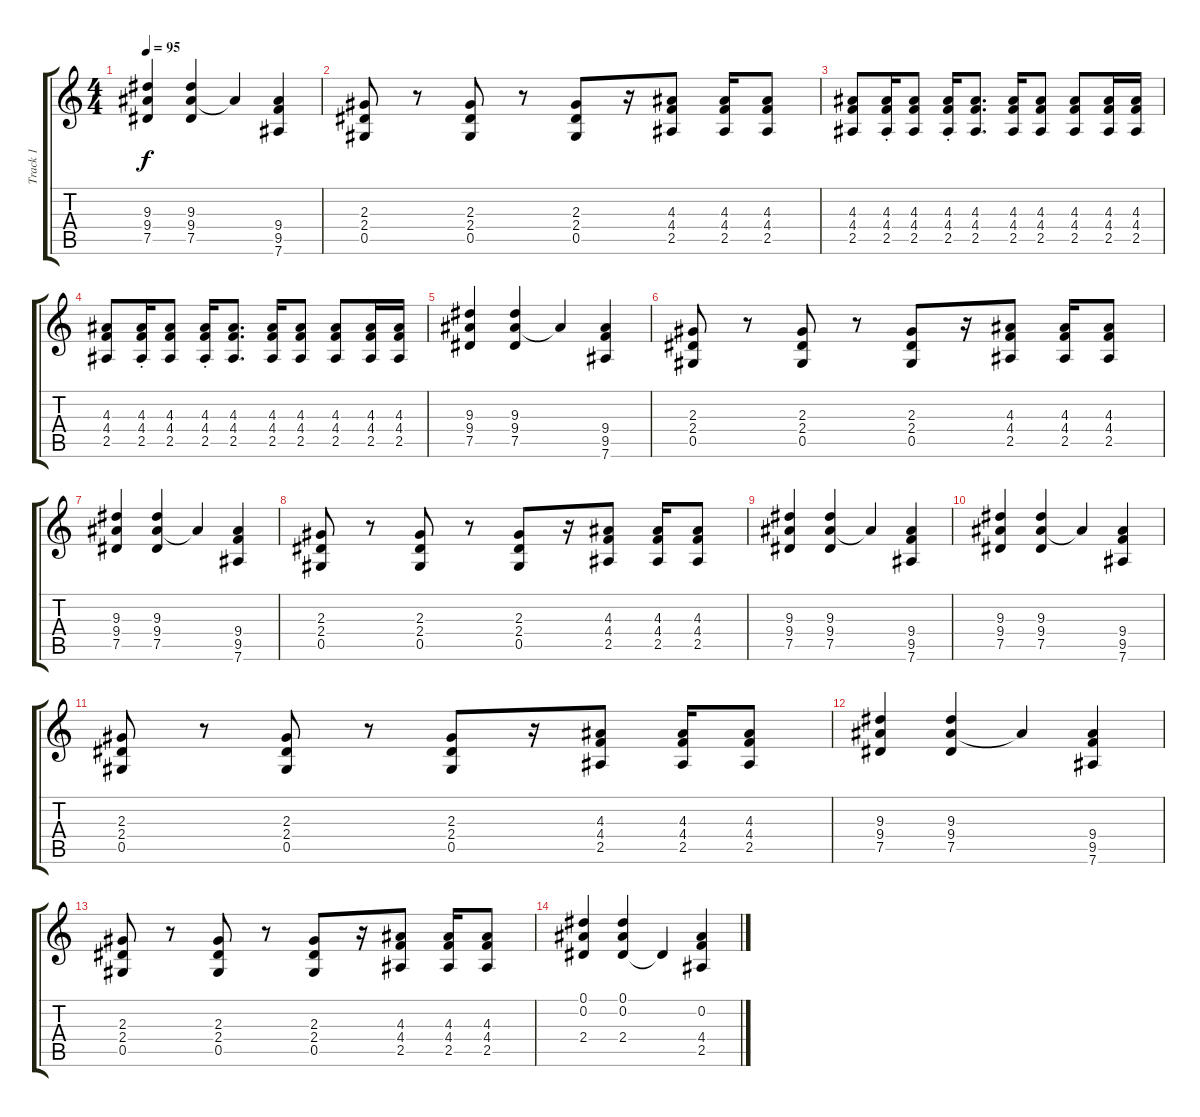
\track ("Track 1" "Track 1") {instrument electricguitarclean}
\staff {score tabs}
\tuning (Eb4 Bb3 Gb3 Db3 Ab2 Eb2) {hide}
\ts (4 4)
\tempo 95
\clef g2
\ks c
(9.3 9.4 7.5).4{dy f} (9.3 9.4 7.5).4 9.4{t}.4 (9.4 9.5 7.6).4 |
(2.3 2.4 0.5).8 r.8 (2.3 2.4 0.5).8 r.8 (2.3 2.4 0.5).8 r.16 (4.3 4.4 2.5).8 (4.3 4.4 2.5).16 (4.3 4.4 2.5).8 |
(4.3 4.4 2.5).8 (4.3 4.4{st} 2.5).16 (4.3 4.4 2.5).8 (4.3 4.4{st} 2.5).16 (4.3 4.4 2.5).8{d} (4.3 4.4 2.5).16 (4.3 4.4 2.5).8 (4.3 4.4 2.5).8 (4.3 4.4 2.5).16 (4.3 4.4 2.5).16 |
(4.3 4.4 2.5).8 (4.3 4.4{st} 2.5).16 (4.3 4.4 2.5).8 (4.3 4.4{st} 2.5).16 (4.3 4.4 2.5).8{d} (4.3 4.4 2.5).16 (4.3 4.4 2.5).8 (4.3 4.4 2.5).8 (4.3 4.4 2.5).16 (4.3 4.4 2.5).16 |
(9.3 9.4 7.5).4 (9.3 9.4 7.5).4 9.4{t}.4 (9.4 9.5 7.6).4 |
(2.3 2.4 0.5).8 r.8 (2.3 2.4 0.5).8 r.8 (2.3 2.4 0.5).8 r.16 (4.3 4.4 2.5).8 (4.3 4.4 2.5).16 (4.3 4.4 2.5).8 |
(9.3 9.4 7.5).4 (9.3 9.4 7.5).4 9.4{t}.4 (9.4 9.5 7.6).4 |
(2.3 2.4 0.5).8 r.8 (2.3 2.4 0.5).8 r.8 (2.3 2.4 0.5).8 r.16 (4.3 4.4 2.5).8 (4.3 4.4 2.5).16 (4.3 4.4 2.5).8 |
(9.3 9.4 7.5).4 (9.3 9.4 7.5).4 9.4{t}.4 (9.4 9.5 7.6).4 |
(9.3 9.4 7.5).4{volume 0} (9.3 9.4 7.5).4 9.4{t}.4 (9.4 9.5 7.6).4 |
(2.3 2.4 0.5).8 r.8 (2.3 2.4 0.5).8 r.8 (2.3 2.4 0.5).8 r.16 (4.3 4.4 2.5).8 (4.3 4.4 2.5).16 (4.3 4.4 2.5).8 |
(9.3 9.4 7.5).4 (9.3 9.4 7.5).4 9.4{t}.4 (9.4 9.5 7.6).4 |
(2.3 2.4 0.5).8 r.8 (2.3 2.4 0.5).8 r.8 (2.3 2.4 0.5).8 r.16 (4.3 4.4 2.5).8 (4.3 4.4 2.5).16 (4.3 4.4 2.5).8 |
(0.1 0.2 2.4).4 (0.1 0.2 2.4).4 2.4{t}.4 (0.2 4.4 2.5).4
